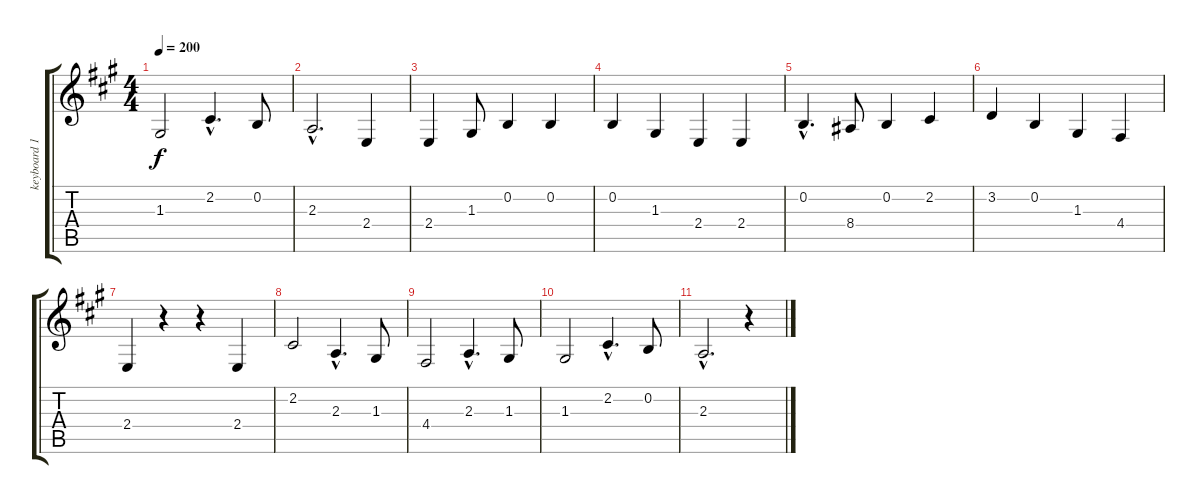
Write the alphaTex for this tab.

\track ("keyboard 1" "keyboard 1") {instrument synthbrass2}
\staff {score tabs}
\tuning (E4 B3 G3 D3 A2 E2) {hide}
\ts (4 4)
\tempo 200
\clef g2
\ks a
1.3.2{dy f} 2.2{hac}.4{d} 0.2.8 |
2.3{hac}.2{d} 2.4.4 |
2.4.4 1.3.8 0.2.4 0.2.4 |
0.2.4 1.3.4 2.4.4 2.4.4 |
0.2{hac}.4{d} 8.4.8 0.2.4 2.2.4 |
3.2.4 0.2.4 1.3.4 4.4.4 |
2.4.4 r.4 r.4 2.4.4 |
2.2.2 2.3{hac}.4{d} 1.3.8 |
4.4.2 2.3{hac}.4{d} 1.3.8 |
1.3.2 2.2{hac}.4{d} 0.2.8 |
2.3{hac}.2{d} r.4
